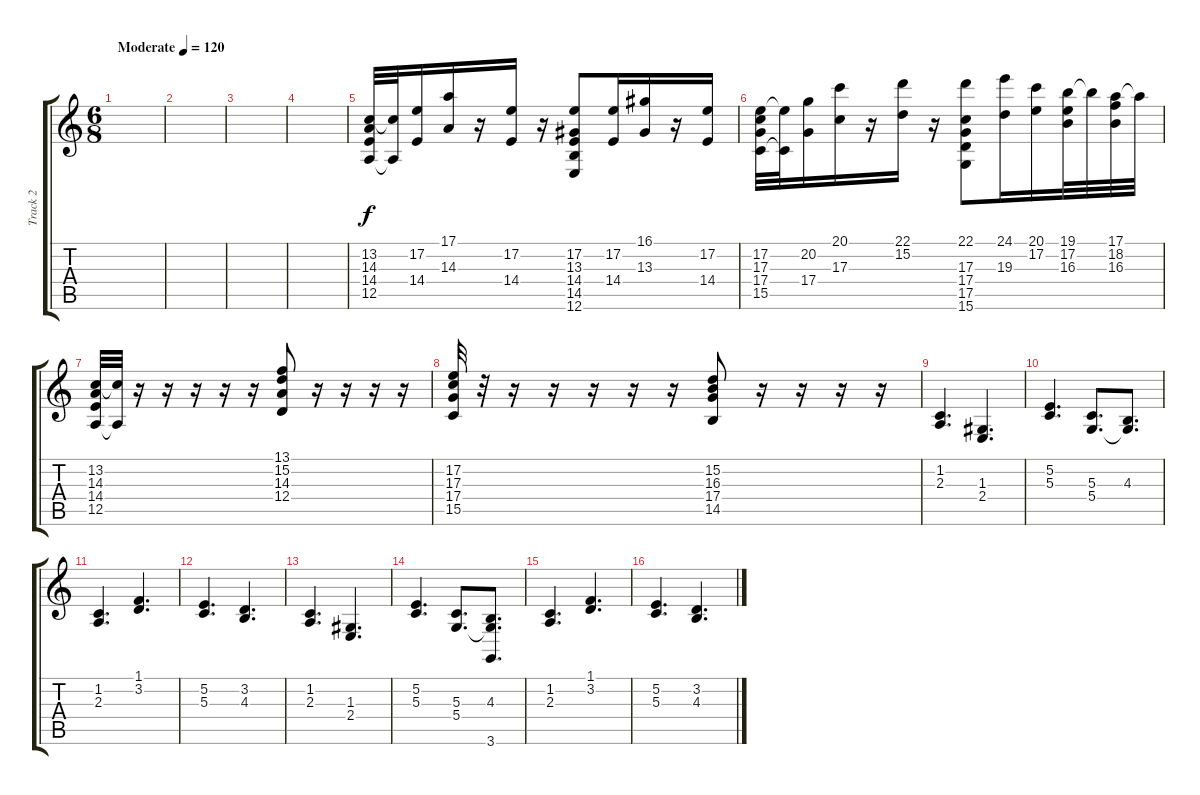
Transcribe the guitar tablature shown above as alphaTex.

\track ("Track 2" "Track 2") {instrument stringensemble1}
\staff {score tabs}
\tuning (E4 B3 G3 D3 A2 E2) {hide}
\ts (6 8)
\tempo (120 "Moderate")
\clef g2
\ks c
|
|
|
|
(13.2 14.3 14.4 12.5).32 (13.2{t} 12.5{t}).32 (17.2 14.4).16 (17.1 14.3).16 r.16 (17.2 14.4).16 r.16 (17.2 13.3 14.4 14.5 12.6).8 (17.2 14.4).16 (16.1 13.3).16 r.16 (17.2 14.4).16 |
(17.2 17.3 17.4 15.5).32 (17.2{t} 15.5{t}).32 (20.2 17.4).16 (20.1 17.3).16 r.16 (22.1 15.2).16 r.16 (22.1 17.3 17.4 17.5 15.6).8 (24.1 19.3).16 (20.1 17.2).16 (19.1 17.2 16.3).32 19.1{t}.32 (17.1 18.2 16.3).32 17.1{t}.32 |
(13.2 14.3 14.4 12.5).32 (13.2{t} 12.5{t}).32 r.16 r.16 r.16 r.16 r.16 (13.1 15.2 14.3 12.4).8 r.16 r.16 r.16 r.16 |
(17.2 17.3 17.4 15.5).32 r.32 r.16 r.16 r.16 r.16 r.16 (15.2 16.3 17.4 14.5).8 r.16 r.16 r.16 r.16{volume 8} |
(1.2 2.3).4{d volume 13} (1.3 2.4).4{d volume 9} |
(5.2 5.3).4{d volume 13} (5.3 5.4).8{d volume 9} (4.3 5.4{t}).8{d} |
(1.2 2.3).4{d volume 13} (1.1 3.2).4{d volume 9} |
(5.2 5.3).4{d volume 13} (3.2 4.3).4{d} |
(1.2 2.3).4{d volume 13} (1.3 2.4).4{d volume 9} |
(5.2 5.3).4{d volume 13} (5.3 5.4).8{d volume 9} (4.3 5.4{t} 3.6).8{d} |
(1.2 2.3).4{d volume 13} (1.1 3.2).4{d volume 9} |
(5.2 5.3).4{d volume 13} (3.2 4.3).4{d}
